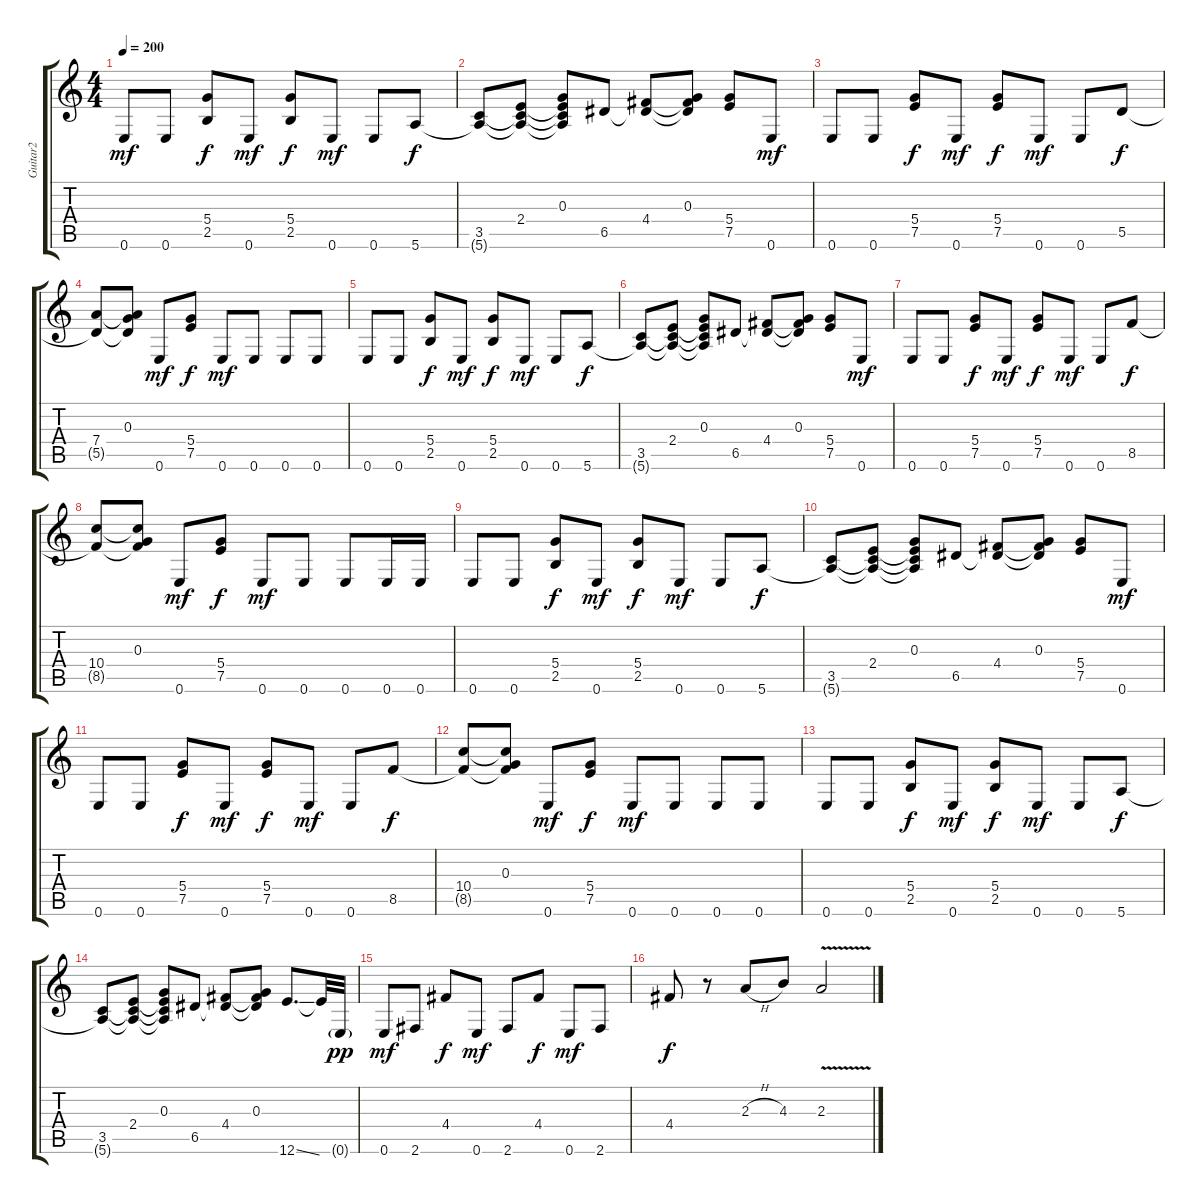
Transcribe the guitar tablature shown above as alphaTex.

\track ("Guitar2" "Guitar2") {instrument distortionguitar}
\staff {score tabs}
\tuning (E4 B3 G3 D3 A2 E2) {hide}
\ts (4 4)
\tempo 200
\clef g2
\ks c
0.6.8{dy mf} 0.6.8 (5.4 2.5).8{dy f} 0.6.8{dy mf} (5.4 2.5).8{dy f} 0.6.8{dy mf} 0.6.8 5.6.8{dy f} |
(3.5 5.6{t}).8 (2.4 3.5{t} 5.6{t}).8 (0.3 2.4{t} 3.5{t} 5.6{t}).8 6.5.8 (4.4 6.5{t}).8 (0.3 4.4{t} 6.5{t}).8 (5.4 7.5).8 0.6.8{dy mf} |
0.6.8 0.6.8 (5.4 7.5).8{dy f} 0.6.8{dy mf} (5.4 7.5).8{dy f} 0.6.8{dy mf} 0.6.8 5.5.8{dy f} |
(7.4 5.5{t}).8 (0.3 7.4{t} 5.5{t}).8 0.6.8{dy mf} (5.4 7.5).8{dy f} 0.6.8{dy mf} 0.6.8 0.6.8 0.6.8 |
0.6.8 0.6.8 (5.4 2.5).8{dy f} 0.6.8{dy mf} (5.4 2.5).8{dy f} 0.6.8{dy mf} 0.6.8 5.6.8{dy f} |
(3.5 5.6{t}).8 (2.4 3.5{t} 5.6{t}).8 (0.3 2.4{t} 3.5{t} 5.6{t}).8 6.5.8 (4.4 6.5{t}).8 (0.3 4.4{t} 6.5{t}).8 (5.4 7.5).8 0.6.8{dy mf} |
0.6.8 0.6.8 (5.4 7.5).8{dy f} 0.6.8{dy mf} (5.4 7.5).8{dy f} 0.6.8{dy mf} 0.6.8 8.5.8{dy f} |
(10.4 8.5{t}).8 (0.3 10.4{t} 8.5{t}).8 0.6.8{dy mf} (5.4 7.5).8{dy f} 0.6.8{dy mf} 0.6.8 0.6.8 0.6.16 0.6.16 |
0.6.8 0.6.8 (5.4 2.5).8{dy f} 0.6.8{dy mf} (5.4 2.5).8{dy f} 0.6.8{dy mf} 0.6.8 5.6.8{dy f} |
(3.5 5.6{t}).8 (2.4 3.5{t} 5.6{t}).8 (0.3 2.4{t} 3.5{t} 5.6{t}).8 6.5.8 (4.4 6.5{t}).8 (0.3 4.4{t} 6.5{t}).8 (5.4 7.5).8 0.6.8{dy mf} |
0.6.8 0.6.8 (5.4 7.5).8{dy f} 0.6.8{dy mf} (5.4 7.5).8{dy f} 0.6.8{dy mf} 0.6.8 8.5.8{dy f} |
(10.4 8.5{t}).8 (0.3 10.4{t} 8.5{t}).8 0.6.8{dy mf} (5.4 7.5).8{dy f} 0.6.8{dy mf} 0.6.8 0.6.8 0.6.8 |
0.6.8 0.6.8 (5.4 2.5).8{dy f} 0.6.8{dy mf} (5.4 2.5).8{dy f} 0.6.8{dy mf} 0.6.8 5.6.8{dy f} |
(3.5 5.6{t}).8 (2.4 3.5{t} 5.6{t}).8 (0.3 2.4{t} 3.5{t} 5.6{t}).8 6.5.8 (4.4 6.5{t}).8 (0.3 4.4{t} 6.5{t}).8 12.6{ss}.8{d} 12.6{t}.32 0.6{g}.32{dy pp} |
0.6.8{dy mf} 2.6.8 4.4.8{dy f} 0.6.8{dy mf} 2.6.8 4.4.8{dy f} 0.6.8{dy mf} 2.6.8 |
4.4.8{dy f} r.8 2.3{h}.8 4.3.8 2.3{v}.2
